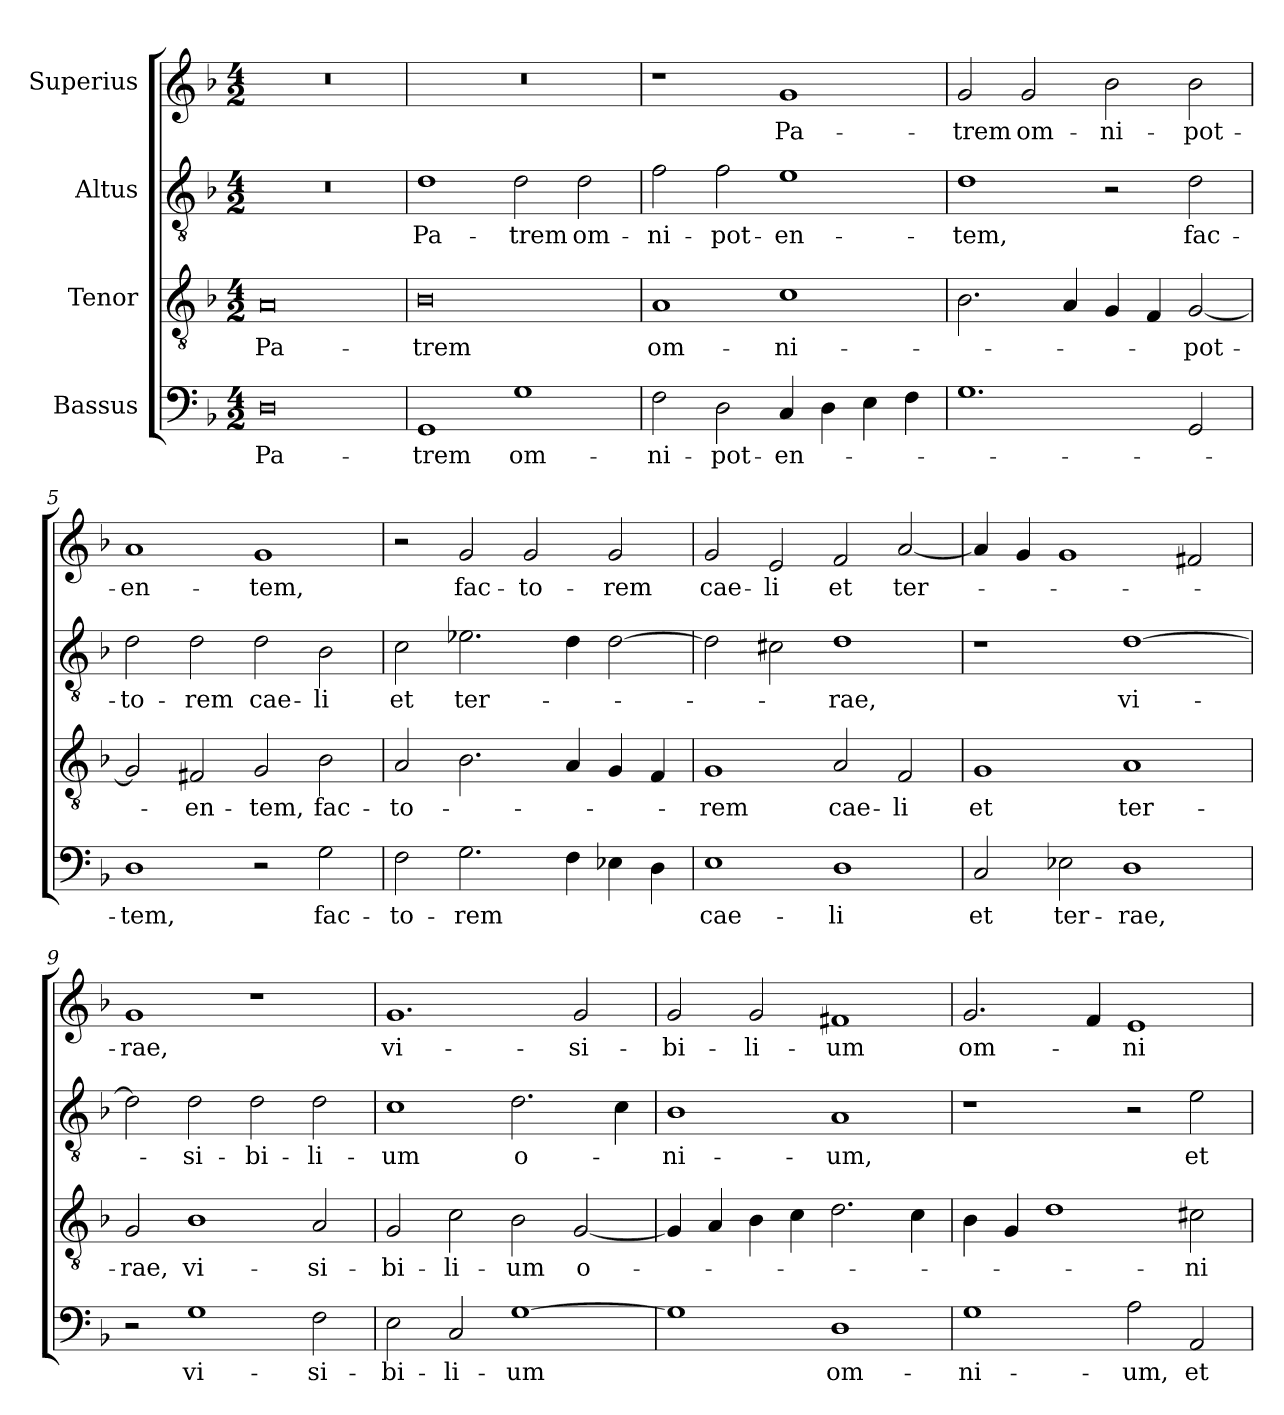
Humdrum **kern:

**kern	**text	**kern	**text	**kern	**text	**kern	**text
*part4	*part4	*part3	*part3	*part2	*part2	*part1	*part1
*staff4	*staff4	*staff3	*staff3	*staff2	*staff2	*staff1	*staff1
*I"Bassus	*	*I"Tenor	*	*I"Altus	*	*I"Superius	*
*clefF4	*	*clefGv2	*	*clefGv2	*	*clefG2	*
*k[b-]	*	*k[b-]	*	*k[b-]	*	*k[b-]	*
*M4/2	*	*M4/2	*	*M4/2	*	*M4/2	*
=1	=1	=1	=1	=1	=1	=1	=1
0D\	Pa-	0A/	Pa-	0r	.	0r	.
=2	=2	=2	=2	=2	=2	=2	=2
1GG/	-trem	0B-\	-trem	1d\	Pa-	0r	.
1G\	om-	.	.	2d\	-trem	.	.
.	.	.	.	2d\	om-	.	.
=3	=3	=3	=3	=3	=3	=3	=3
2F\	-ni-	1A/	om-	2f\	-ni-	1r	.
2D\	-pot-	.	.	2f\	-pot-	.	.
4C/	-en-	1c\	-ni-	1e\	-en-	1g/	Pa-
4D\	.	.	.	.	.	.	.
4E\	.	.	.	.	.	.	.
4F\	.	.	.	.	.	.	.
=4	=4	=4	=4	=4	=4	=4	=4
1.G\	.	2.B-\	.	1d\	-tem,	2g/	-trem
.	.	.	.	.	.	2g/	om-
.	.	4A/	.	.	.	.	.
.	.	4G/	.	2r	.	2b-\	-ni-
.	.	4F/	.	.	.	.	.
2GG/	.	[2G/	-pot-	2d\	fac-	2b-\	-pot-
=5	=5	=5	=5	=5	=5	=5	=5
1D\	-tem,	2G/]	.	2d\	-to-	1a/	-en-
.	.	2F#X/	-en-	2d\	-rem	.	.
2r	.	2G/	-tem,	2d\	cae-	1g/	-tem,
2G\	fac-	2B-\	fac-	2B-\	-li	.	.
=6	=6	=6	=6	=6	=6	=6	=6
2F\	-to-	2A/	-to-	2c\	et	2r	.
2.G\	-rem	2.B-\	.	2.e-X\	ter-	2g/	fac-
.	.	.	.	.	.	2g/	-to-
4F\	.	4A/	.	4d\	.	.	.
4E-X\	.	4G/	.	[2d\	.	2g/	-rem
4D\	.	4F/	.	.	.	.	.
=7	=7	=7	=7	=7	=7	=7	=7
1E\	cae-	1G/	-rem	2d\]	.	2g/	cae-
.	.	.	.	2c#X\	.	2e/	-li
1D\	-li	2A/	cae-	1d\	-rae,	2f/	et
.	.	2F/	-li	.	.	[2a/	ter-
=8	=8	=8	=8	=8	=8	=8	=8
2C/	et	1G/	et	1r	.	4a/]	.
.	.	.	.	.	.	4g/	.
2E-X\	ter-	.	.	.	.	1g/	.
1D\	-rae,	1A/	ter-	[1d\	vi-	.	.
.	.	.	.	.	.	2f#X/	.
=9	=9	=9	=9	=9	=9	=9	=9
2r	.	2G/	-rae,	2d\]	.	1g/	-rae,
1G\	vi-	1B-\	vi-	2d\	-si-	.	.
.	.	.	.	2d\	-bi-	1r	.
2F\	-si-	2A/	-si-	2d\	-li-	.	.
=10	=10	=10	=10	=10	=10	=10	=10
2E\	-bi-	2G/	-bi-	1c\	-um	1.g/	vi-
2C/	-li-	2c\	-li-	.	.	.	.
[1G\	-um	2B-\	-um	2.d\	o-	.	.
.	.	[2G/	o-	.	.	2g/	-si-
.	.	.	.	4c\	.	.	.
=11	=11	=11	=11	=11	=11	=11	=11
1G\]	.	4G/]	.	1B-\	-ni-	2g/	-bi-
.	.	4A/	.	.	.	.	.
.	.	4B-\	.	.	.	2g/	-li-
.	.	4c\	.	.	.	.	.
1D\	om-	2.d\	.	1A/	-um,	1f#X/	-um
.	.	4c\	.	.	.	.	.
=12	=12	=12	=12	=12	=12	=12	=12
1G\	-ni-	4B-\	.	1r	.	2.g/	om-
.	.	4G/	.	.	.	.	.
.	.	1d\	.	.	.	.	.
.	.	.	.	.	.	4f/	.
2A\	-um,	.	.	2r	.	1e/	-ni-
2AA/	et	2c#X\	-ni-	2e\	et	.	.
=	=	=	=	=	=	=	=
*-	*-	*-	*-	*-	*-	*-	*-
